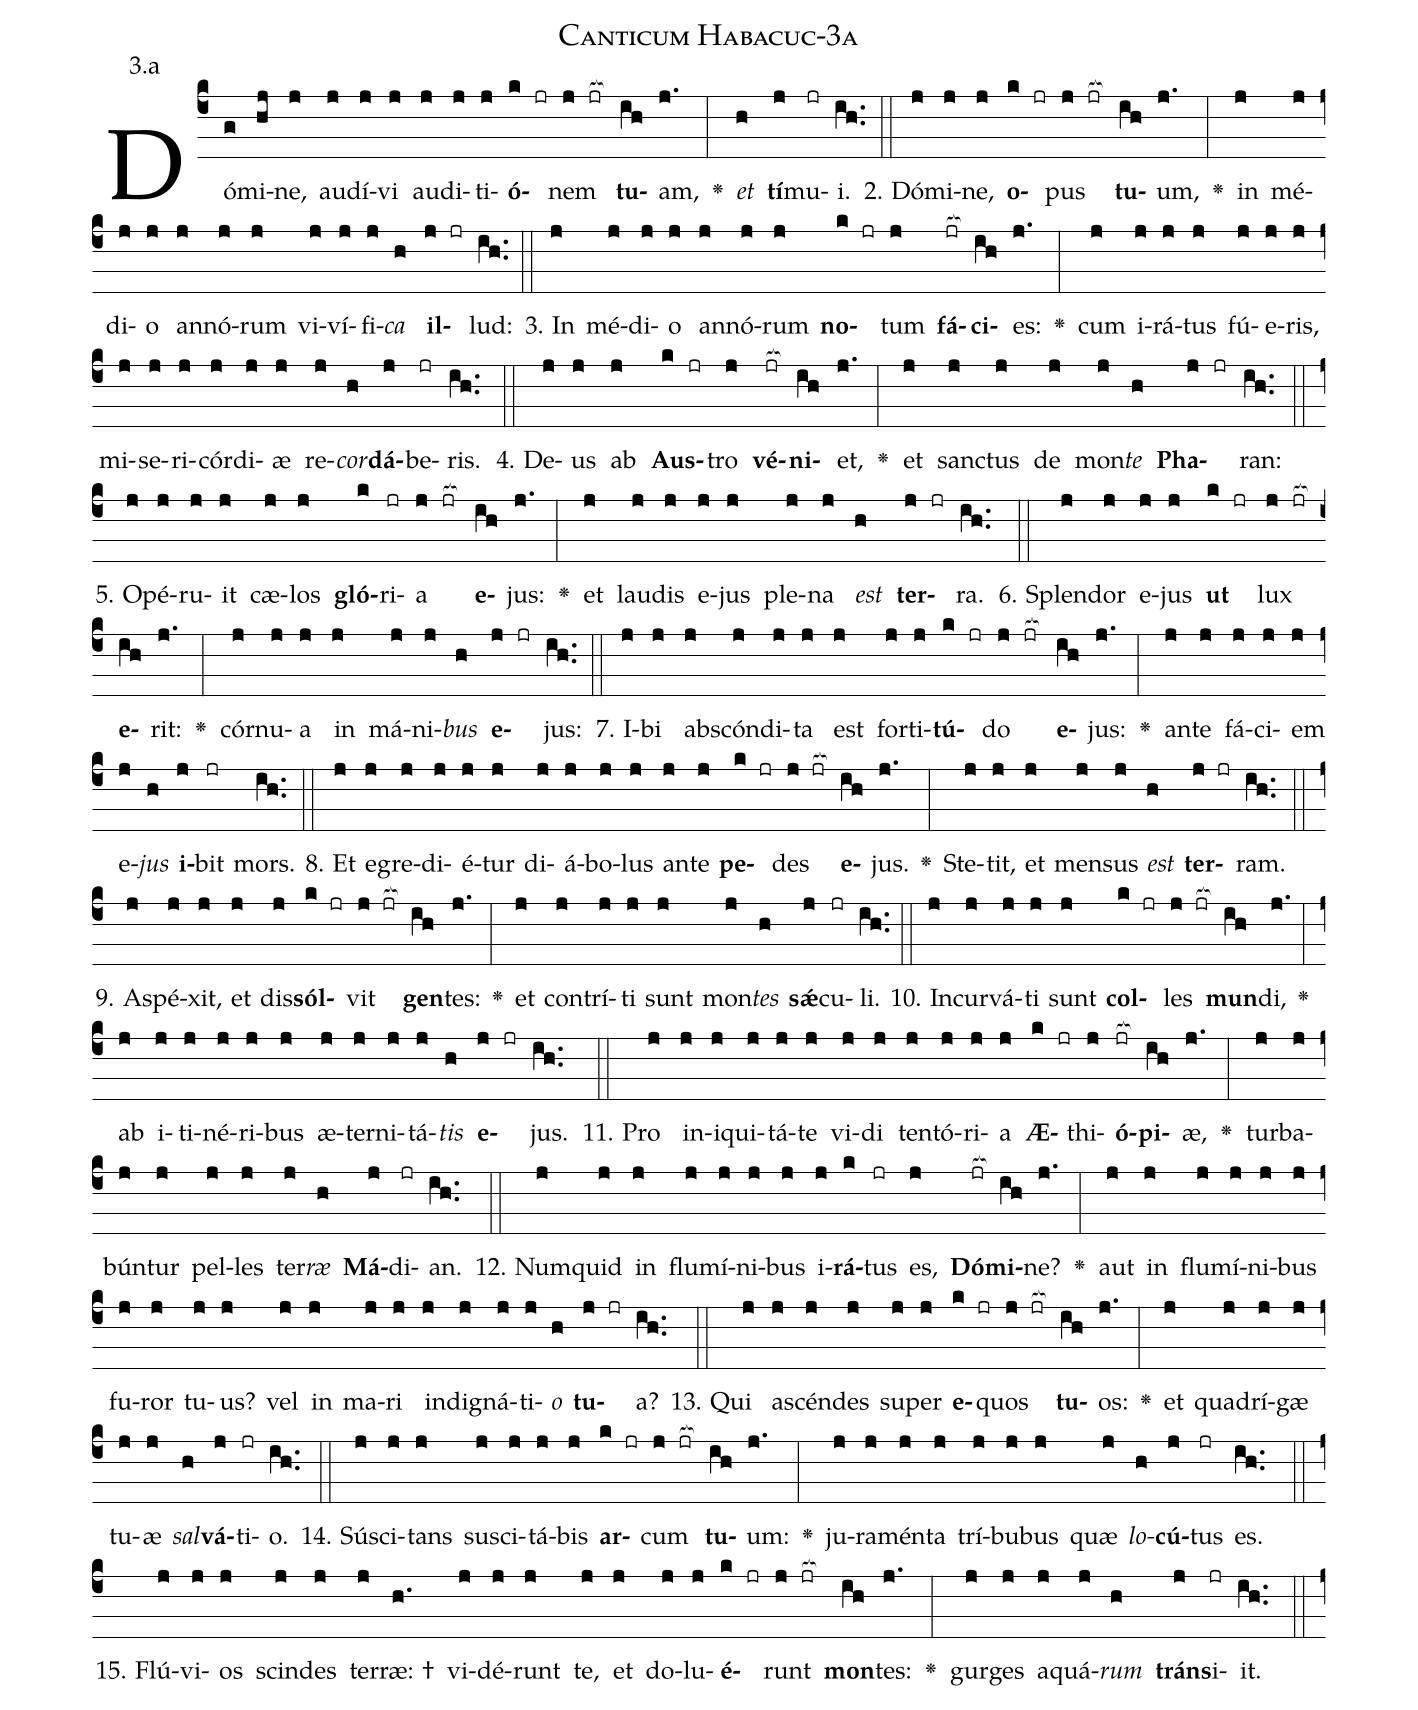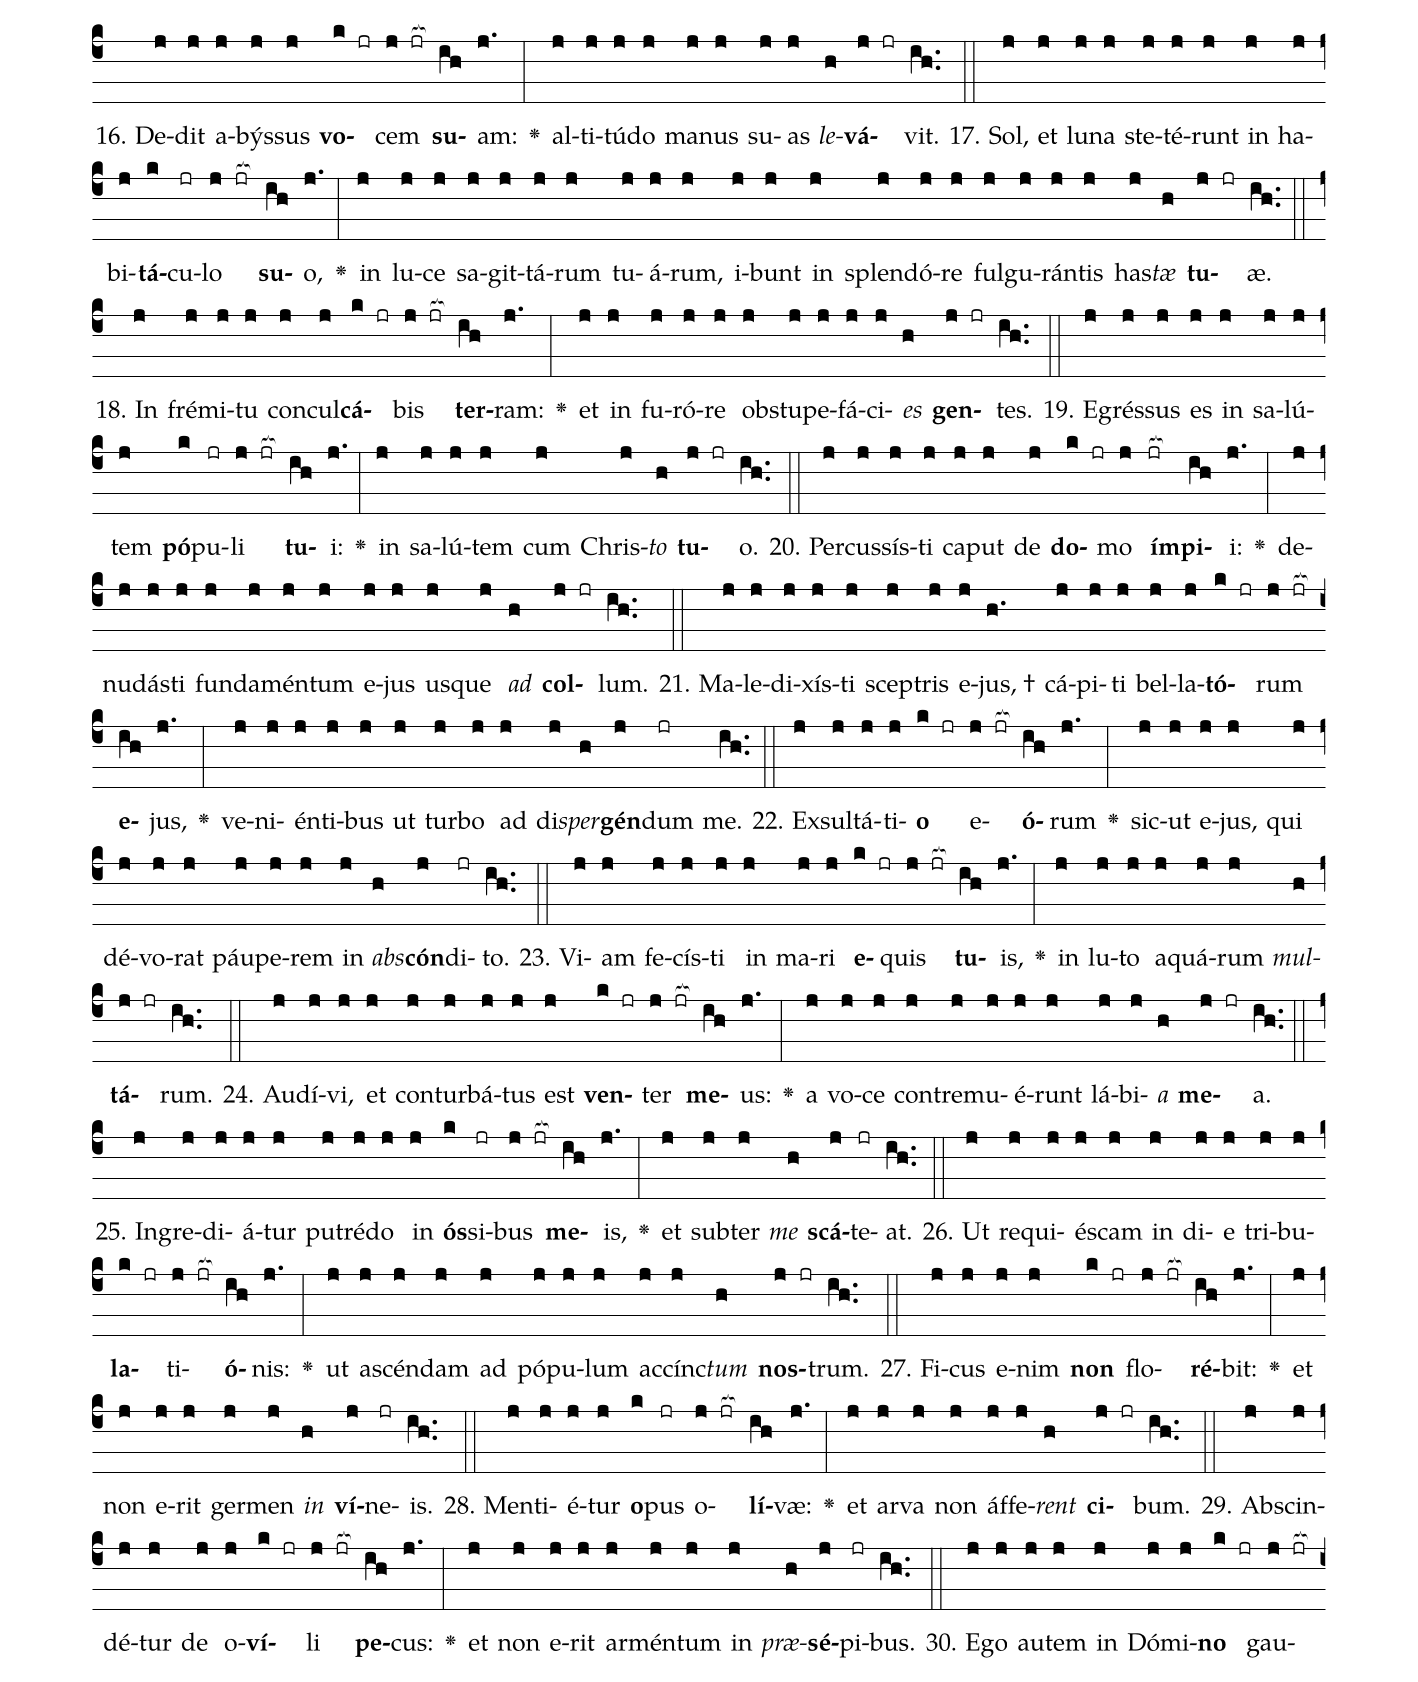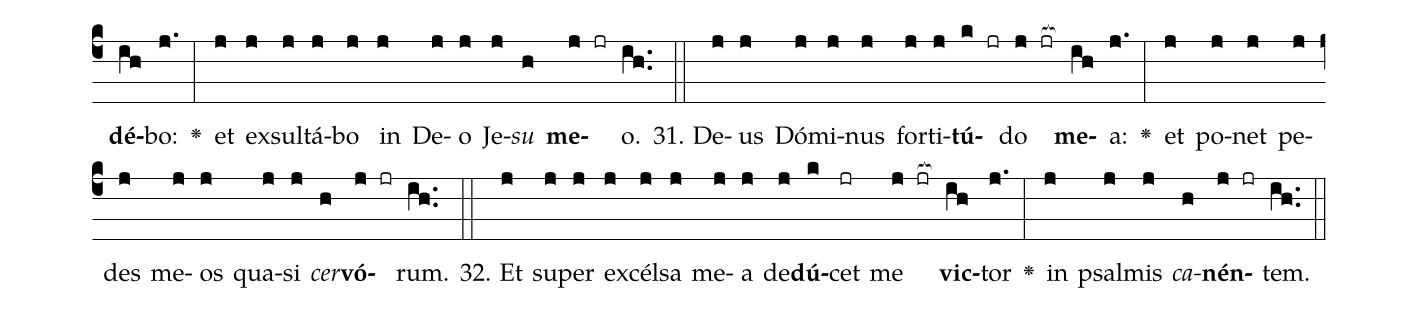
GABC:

name: Canticum Habacuc-3a;
annotation: 3.a;
%%
(c4)Dó(g)mi(hj)ne,(j) au(j)dí(j)vi(j) au(j)di(j)ti(j)<b>ó</b>(k jr)nem(j jr[ocb:1{]) <b>tu</b>(ih[ocb:0}])am,(j.) <v>\greheightstar</v>(:) <i>et</i>(h) <b>tí</b>(j)mu(jr)i.(ih..) (::)
2. Dó(j)mi(j)ne,(j) <b>o</b>(k jr)pus(j jr[ocb:1{]) <b>tu</b>(ih[ocb:0}])um,(j.) <v>\greheightstar</v>(:) in(j) mé(j)di(j)o(j) an(j)nó(j)rum(j) vi(j)ví(j)fi(j)<i>ca</i>(h) <b>il</b>(j jr)lud:(ih..) (::)
3. In(j) mé(j)di(j)o(j) an(j)nó(j)rum(j) <b>no</b>(k jr)tum(j) <b>fá</b>(jr[ocb:1{])<b>ci</b>(ih[ocb:0}])es:(j.) <v>\greheightstar</v>(:) cum(j) i(j)rá(j)tus(j) fú(j)e(j)ris,(j) mi(j)se(j)ri(j)cór(j)di(j)æ(j) re(j)<i>cor</i>(h)<b>dá</b>(j)be(jr)ris.(ih..) (::)
4. De(j)us(j) ab(j) <b>Aus</b>(k jr)tro(j) <b>vé</b>(jr[ocb:1{])<b>ni</b>(ih[ocb:0}])et,(j.) <v>\greheightstar</v>(:) et(j) sanc(j)tus(j) de(j) mon(j)<i>te</i>(h) <b>Pha</b>(j jr)ran:(ih..) (::)
5. O(j)pé(j)ru(j)it(j) cæ(j)los(j) <b>gló</b>(k)ri(jr)a(j jr[ocb:1{]) <b>e</b>(ih[ocb:0}])jus:(j.) <v>\greheightstar</v>(:) et(j) lau(j)dis(j) e(j)jus(j) ple(j)na(j) <i>est</i>(h) <b>ter</b>(j jr)ra.(ih..) (::)
6. Splen(j)dor(j) e(j)jus(j) <b>ut</b>(k jr) lux(j jr[ocb:1{]) <b>e</b>(ih[ocb:0}])rit:(j.) <v>\greheightstar</v>(:) cór(j)nu(j)a(j) in(j) má(j)ni(j)<i>bus</i>(h) <b>e</b>(j jr)jus:(ih..) (::)
7. I(j)bi(j) abs(j)cón(j)di(j)ta(j) est(j) for(j)ti(j)<b>tú</b>(k jr)do(j jr[ocb:1{]) <b>e</b>(ih[ocb:0}])jus:(j.) <v>\greheightstar</v>(:) an(j)te(j) fá(j)ci(j)em(j) e(j)<i>jus</i>(h) <b>i</b>(j)bit(jr) mors.(ih..) (::)
8. Et(j) e(j)gre(j)di(j)é(j)tur(j) di(j)á(j)bo(j)lus(j) an(j)te(j) <b>pe</b>(k jr)des(j jr[ocb:1{]) <b>e</b>(ih[ocb:0}])jus.(j.) <v>\greheightstar</v>(:) Ste(j)tit,(j) et(j) men(j)sus(j) <i>est</i>(h) <b>ter</b>(j jr)ram.(ih..) (::)
9. A(j)spé(j)xit,(j) et(j) dis(j)<b>sól</b>(k jr)vit(j jr[ocb:1{]) <b>gen</b>(ih[ocb:0}])tes:(j.) <v>\greheightstar</v>(:) et(j) con(j)trí(j)ti(j) sunt(j) mon(j)<i>tes</i>(h) <b>sǽ</b>(j)cu(jr)li.(ih..) (::)
10. In(j)cur(j)vá(j)ti(j) sunt(j) <b>col</b>(k jr)les(j jr[ocb:1{]) <b>mun</b>(ih[ocb:0}])di,(j.) <v>\greheightstar</v>(:) ab(j) i(j)ti(j)né(j)ri(j)bus(j) æ(j)ter(j)ni(j)tá(j)<i>tis</i>(h) <b>e</b>(j jr)jus.(ih..) (::)
11. Pro(j) in(j)i(j)qui(j)tá(j)te(j) vi(j)di(j) ten(j)tó(j)ri(j)a(j) <b>Æ</b>(k jr)thi(j)<b>ó</b>(jr[ocb:1{])<b>pi</b>(ih[ocb:0}])æ,(j.) <v>\greheightstar</v>(:) tur(j)ba(j)bún(j)tur(j) pel(j)les(j) ter(j)<i>ræ</i>(h) <b>Má</b>(j)di(jr)an.(ih..) (::)
12. Num(j)quid(j) in(j) flu(j)mí(j)ni(j)bus(j) i(j)<b>rá</b>(k)tus(jr) es,(j) <b>Dó</b>(jr[ocb:1{])<b>mi</b>(ih[ocb:0}])ne?(j.) <v>\greheightstar</v>(:) aut(j) in(j) flu(j)mí(j)ni(j)bus(j) fu(j)ror(j) tu(j)us?(j) vel(j) in(j) ma(j)ri(j) in(j)di(j)gná(j)ti(j)<i>o</i>(h) <b>tu</b>(j jr)a?(ih..) (::)
13. Qui(j) a(j)scén(j)des(j) su(j)per(j) <b>e</b>(k jr)quos(j jr[ocb:1{]) <b>tu</b>(ih[ocb:0}])os:(j.) <v>\greheightstar</v>(:) et(j) qua(j)drí(j)gæ(j) tu(j)æ(j) <i>sal</i>(h)<b>vá</b>(j)ti(jr)o.(ih..) (::)
14. Sú(j)sci(j)tans(j) su(j)sci(j)tá(j)bis(j) <b>ar</b>(k jr)cum(j jr[ocb:1{]) <b>tu</b>(ih[ocb:0}])um:(j.) <v>\greheightstar</v>(:) ju(j)ra(j)mén(j)ta(j) trí(j)bu(j)bus(j) quæ(j) <i>lo</i>(h)<b>cú</b>(j)tus(jr) es.(ih..) (::)
15. Flú(j)vi(j)os(j) scin(j)des(j) ter(j)ræ: †(h.) vi(j)dé(j)runt(j) te,(j) et(j) do(j)lu(j)<b>é</b>(k jr)runt(j jr[ocb:1{]) <b>mon</b>(ih[ocb:0}])tes:(j.) <v>\greheightstar</v>(:) gur(j)ges(j) a(j)quá(j)<i>rum</i>(h) <b>tráns</b>(j)i(jr)it.(ih..) (::)
16. De(j)dit(j) a(j)býs(j)sus(j) <b>vo</b>(k jr)cem(j jr[ocb:1{]) <b>su</b>(ih[ocb:0}])am:(j.) <v>\greheightstar</v>(:) al(j)ti(j)tú(j)do(j) ma(j)nus(j) su(j)as(j) <i>le</i>(h)<b>vá</b>(j jr)vit.(ih..) (::)
17. Sol,(j) et(j) lu(j)na(j) ste(j)té(j)runt(j) in(j) ha(j)bi(j)<b>tá</b>(k)cu(jr)lo(j jr[ocb:1{]) <b>su</b>(ih[ocb:0}])o,(j.) <v>\greheightstar</v>(:) in(j) lu(j)ce(j) sa(j)git(j)tá(j)rum(j) tu(j)á(j)rum,(j) i(j)bunt(j) in(j) splen(j)dó(j)re(j) ful(j)gu(j)rán(j)tis(j) has(j)<i>tæ</i>(h) <b>tu</b>(j jr)æ.(ih..) (::)
18. In(j) fré(j)mi(j)tu(j) con(j)cul(j)<b>cá</b>(k jr)bis(j jr[ocb:1{]) <b>ter</b>(ih[ocb:0}])ram:(j.) <v>\greheightstar</v>(:) et(j) in(j) fu(j)ró(j)re(j) ob(j)stu(j)pe(j)fá(j)ci(j)<i>es</i>(h) <b>gen</b>(j jr)tes.(ih..) (::)
19. E(j)grés(j)sus(j) es(j) in(j) sa(j)lú(j)tem(j) <b>pó</b>(k)pu(jr)li(j jr[ocb:1{]) <b>tu</b>(ih[ocb:0}])i:(j.) <v>\greheightstar</v>(:) in(j) sa(j)lú(j)tem(j) cum(j) Chris(j)<i>to</i>(h) <b>tu</b>(j jr)o.(ih..) (::)
20. Per(j)cus(j)sís(j)ti(j) ca(j)put(j) de(j) <b>do</b>(k jr)mo(j) <b>ím</b>(jr[ocb:1{])<b>pi</b>(ih[ocb:0}])i:(j.) <v>\greheightstar</v>(:) de(j)nu(j)dás(j)ti(j) fun(j)da(j)mén(j)tum(j) e(j)jus(j) us(j)que(j) <i>ad</i>(h) <b>col</b>(j jr)lum.(ih..) (::)
21. Ma(j)le(j)di(j)xís(j)ti(j) scep(j)tris(j) e(j)jus, †(h.) cá(j)pi(j)ti(j) bel(j)la(j)<b>tó</b>(k jr)rum(j jr[ocb:1{]) <b>e</b>(ih[ocb:0}])jus,(j.) <v>\greheightstar</v>(:) ve(j)ni(j)én(j)ti(j)bus(j) ut(j) tur(j)bo(j) ad(j) di(j)<i>sper</i>(h)<b>gén</b>(j)dum(jr) me.(ih..) (::)
22. Ex(j)sul(j)tá(j)ti(j)<b>o</b>(k jr) e(j jr[ocb:1{])<b>ó</b>(ih[ocb:0}])rum(j.) <v>\greheightstar</v>(:) sic(j)ut(j) e(j)jus,(j) qui(j) dé(j)vo(j)rat(j) páu(j)pe(j)rem(j) in(j) <i>abs</i>(h)<b>cón</b>(j)di(jr)to.(ih..) (::)
23. Vi(j)am(j) fe(j)cís(j)ti(j) in(j) ma(j)ri(j) <b>e</b>(k jr)quis(j jr[ocb:1{]) <b>tu</b>(ih[ocb:0}])is,(j.) <v>\greheightstar</v>(:) in(j) lu(j)to(j) a(j)quá(j)rum(j) <i>mul</i>(h)<b>tá</b>(j jr)rum.(ih..) (::)
24. Au(j)dí(j)vi,(j) et(j) con(j)tur(j)bá(j)tus(j) est(j) <b>ven</b>(k jr)ter(j jr[ocb:1{]) <b>me</b>(ih[ocb:0}])us:(j.) <v>\greheightstar</v>(:) a(j) vo(j)ce(j) con(j)tre(j)mu(j)é(j)runt(j) lá(j)bi(j)<i>a</i>(h) <b>me</b>(j jr)a.(ih..) (::)
25. In(j)gre(j)di(j)á(j)tur(j) pu(j)tré(j)do(j) in(j) <b>ós</b>(k)si(jr)bus(j jr[ocb:1{]) <b>me</b>(ih[ocb:0}])is,(j.) <v>\greheightstar</v>(:) et(j) sub(j)ter(j) <i>me</i>(h) <b>scá</b>(j)te(jr)at.(ih..) (::)
26. Ut(j) re(j)qui(j)és(j)cam(j) in(j) di(j)e(j) tri(j)bu(j)<b>la</b>(k jr)ti(j jr[ocb:1{])<b>ó</b>(ih[ocb:0}])nis:(j.) <v>\greheightstar</v>(:) ut(j) a(j)scén(j)dam(j) ad(j) pó(j)pu(j)lum(j) ac(j)cínc(j)<i>tum</i>(h) <b>nos</b>(j jr)trum.(ih..) (::)
27. Fi(j)cus(j) e(j)nim(j) <b>non</b>(k jr) flo(j jr[ocb:1{])<b>ré</b>(ih[ocb:0}])bit:(j.) <v>\greheightstar</v>(:) et(j) non(j) e(j)rit(j) ger(j)men(j) <i>in</i>(h) <b>ví</b>(j)ne(jr)is.(ih..) (::)
28. Men(j)ti(j)é(j)tur(j) <b>o</b>(k)pus(jr) o(j jr[ocb:1{])<b>lí</b>(ih[ocb:0}])væ:(j.) <v>\greheightstar</v>(:) et(j) ar(j)va(j) non(j) áf(j)fe(j)<i>rent</i>(h) <b>ci</b>(j jr)bum.(ih..) (::)
29. Ab(j)scin(j)dé(j)tur(j) de(j) o(j)<b>ví</b>(k jr)li(j jr[ocb:1{]) <b>pe</b>(ih[ocb:0}])cus:(j.) <v>\greheightstar</v>(:) et(j) non(j) e(j)rit(j) ar(j)mén(j)tum(j) in(j) <i>præ</i>(h)<b>sé</b>(j)pi(jr)bus.(ih..) (::)
30. E(j)go(j) au(j)tem(j) in(j) Dó(j)mi(j)<b>no</b>(k jr) gau(j jr[ocb:1{])<b>dé</b>(ih[ocb:0}])bo:(j.) <v>\greheightstar</v>(:) et(j) ex(j)sul(j)tá(j)bo(j) in(j) De(j)o(j) Je(j)<i>su</i>(h) <b>me</b>(j jr)o.(ih..) (::)
31. De(j)us(j) Dó(j)mi(j)nus(j) for(j)ti(j)<b>tú</b>(k jr)do(j jr[ocb:1{]) <b>me</b>(ih[ocb:0}])a:(j.) <v>\greheightstar</v>(:) et(j) po(j)net(j) pe(j)des(j) me(j)os(j) qua(j)si(j) <i>cer</i>(h)<b>vó</b>(j jr)rum.(ih..) (::)
32. Et(j) su(j)per(j) ex(j)cél(j)sa(j) me(j)a(j) de(j)<b>dú</b>(k)cet(jr) me(j jr[ocb:1{]) <b>vic</b>(ih[ocb:0}])tor(j.) <v>\greheightstar</v>(:) in(j) psal(j)mis(j) <i>ca</i>(h)<b>nén</b>(j jr)tem.(ih..) (::)
